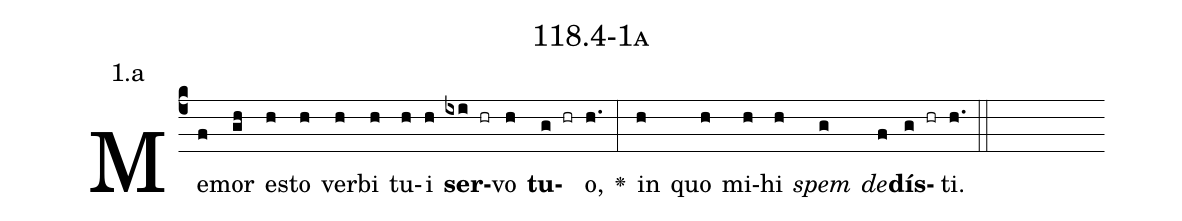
name: 118.4-1a;
annotation: 1.a;
%%
(c4)Me(f)mor(gh) es(h)to(h) ver(h)bi(h) tu(h)i(h) <b>ser</b>(ixi hr)vo(h) <b>tu</b>(g hr)o,(h.) <v>\greheightstar</v>(:) in(h) quo(h) mi(h)hi(h) <i>spem</i>(g) <i>de</i>(f)<b>dís</b>(g hr)ti.(h.) (::)


%E(h) u(h) o(g) u(f) a(g) e.(h.) (::)
